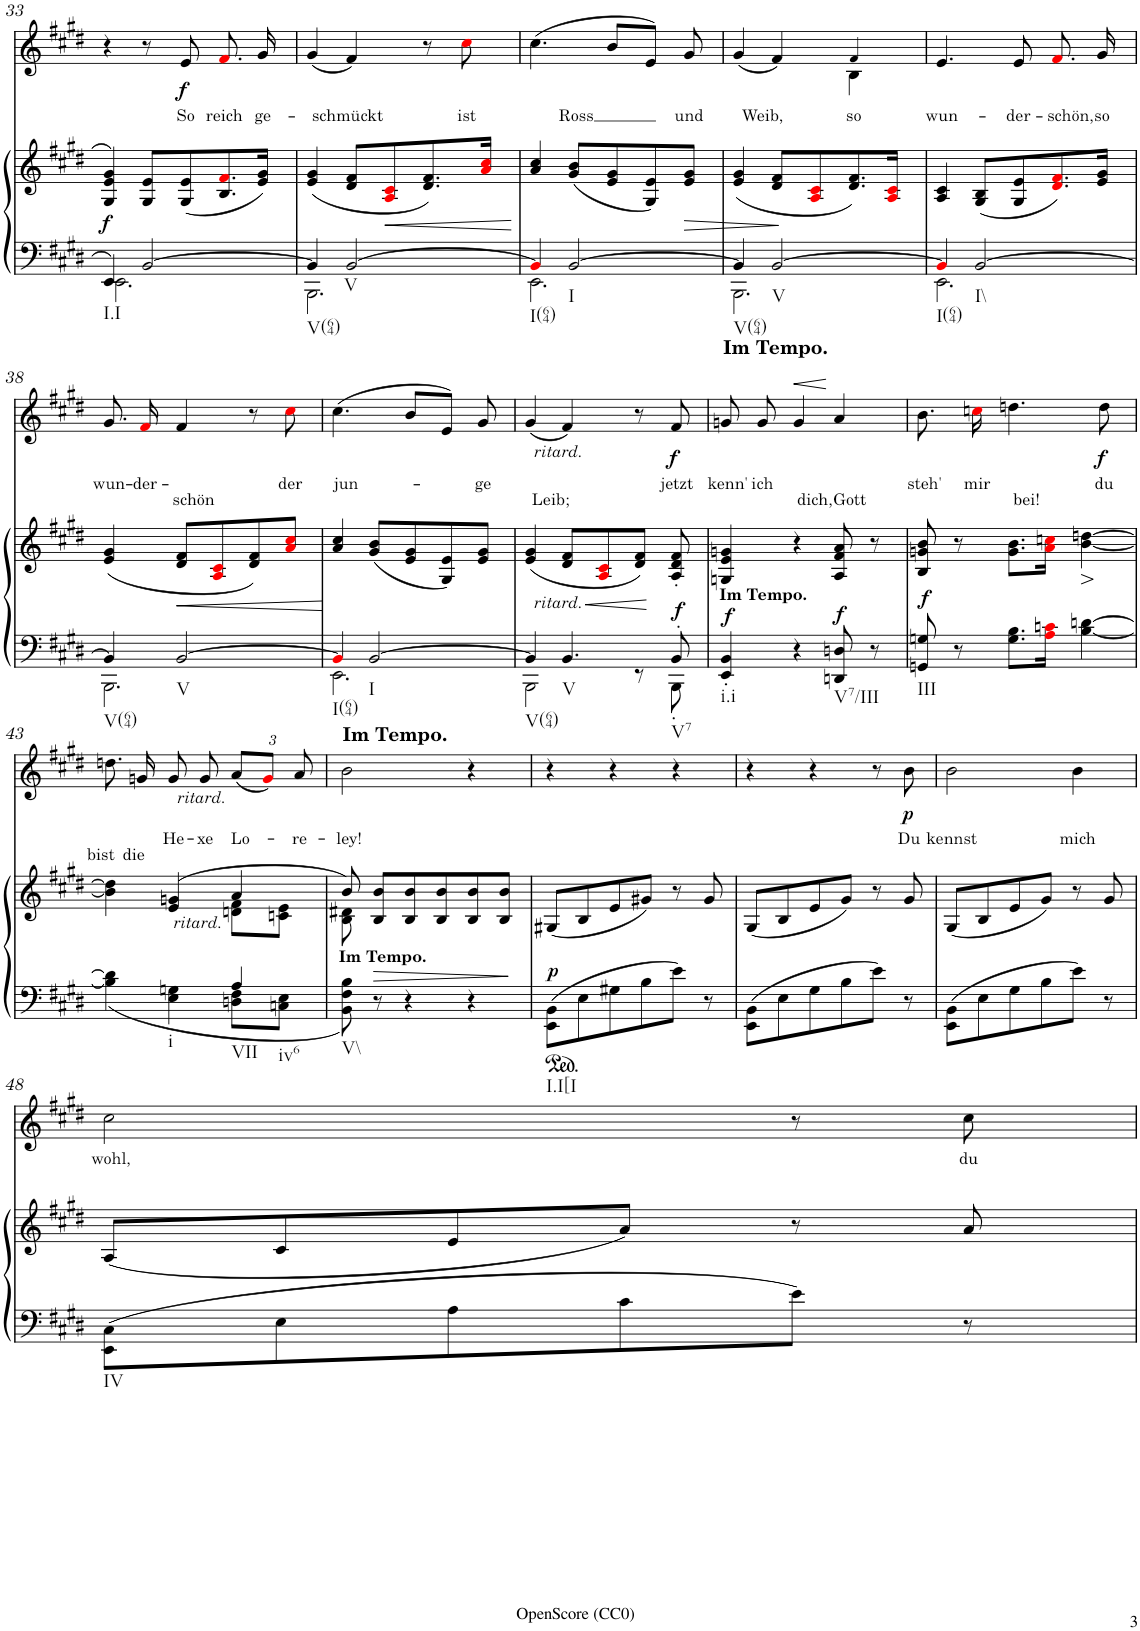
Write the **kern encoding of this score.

**kern	**kern	**dynam	**kern	**text	**dynam
*part2	*part2	*part2	*part1	*part1	*part1
*staff3	*staff2	*staff2/3	*staff1	*staff1	*staff1
*I"Piano	*	*	*I"Voice	*	*
*I'Pno	*	*	*	*	*
!!LO:PB:g=z
*clefF4	*clefG2	*	*clefG2	*	*
*k[f#c#g#d#]	*k[f#c#g#d#]	*	*k[f#c#g#d#]	*	*
*M3/4	*M3/4	*	*M3/4	*	*
=33	=33	=33	=33	=33	=33
*^	*	*	*	*	*
!LO:TX:b:t=I.I	!	!	!	!	!	!
!	!	!	!LO:DY:b	!	!	!
4EE/	2.EE\	4G#/ 4e/ 4g#/	f	4r	.	.
[2BB/	.	8G#/ 8e/L	.	8r	.	.
!	!	!	!	!	!LO:LY:b	!LO:DY:b
.	.	(8G#/ 8e/	.	8e/	So	f
!	!	!	!	!	!LO:LY:b	!
.	.	8.B/ 8.f#i/	.	8.f#i/	reich	.
!	!	!	!	!	!LO:LY:b	!
.	.	16e/ 16g#/Jk)	.	16g#/	ge-	.
=34	=34	=34	=34	=34	=34	=34
!LO:TX:b:t=V(64)	!	!	!	!	!	!
!	!	!	!	!	!LO:LY:b	!
4BB/]	2.BBB\	(4e/ 4g#/	.	(4g#/	-schmückt	.
!LO:TX:b:t=V	!	!	!	!	!	!
[2BB/	.	8d#/ 8f#/L	.	4f#/)	.	.
!	!	!	!LO:HP:b	!	!	!
.	.	8Ai/ 8c#i/	<	.	.	.
.	.	8.d#/ 8.f#/)	.	8r	.	.
!	!	!	!	!	!LO:LY:b	!
.	.	.	.	8cc#i\	ist	.
.	.	16ai/ 16cc#i/Jk	.	.	.	.
*v	*v	*	*	*	*	*
.	.	[	.	.	.
=35	=35	=35	=35	=35	=35
*^	*	*	*	*	*
!LO:TX:b:t=I(64)	!	!	!	!	!	!
!	!	!	!	!	!LO:LY:b	!
4BBi/]	2.EE\	4a/ 4cc#/	.	(4.cc#\	Ross	.
!LO:TX:b:t=I	!	!	!	!	!	!
[2BB/	.	(8g#/ 8b/L	.	.	.	.
.	.	8e/ 8g#/	.	8b/L	.	.
.	.	8G#/ 8e/)	.	8e/J)	.	.
!	!	!	!LO:HP:b	!	!LO:LY:b	!
.	.	8e/ 8g#/J	>	8g#/	und	.
=36	=36	=36	=36	=36	=36	=36
!LO:TX:b:t=V(64)	!	!	!	!	!	!
!	!	!	!	!	!LO:LY:b	!
*	*	*	*	*^	*	*
4BB/]	2.BBB\	(4e/ 4g#/	.	(4g#/	2ryy	Weib,	.
!LO:TX:b:t=V	!	!	!	!	!	!	!
[2BB/	.	8d#/ 8f#/L	.	4f#/)	.	.	.
.	.	8Ai/ 8c#i/	]	.	.	.	.
!	!	!	!	!	!	!LO:LY:b	!
.	.	8.d#/ 8.f#/)	.	4B\	4f#/	so	.
.	.	16Ai/ 16c#i/Jk	.	.	.	.	.
*	*	*	*	*v	*v	*	*
=37	=37	=37	=37	=37	=37	=37
!LO:TX:b:t=I(64)	!	!	!	!	!	!
!	!	!	!	!	!LO:LY:b	!
4BBi/]	2.EE\	4A/ 4c#/	.	4.e/	wun-	.
!LO:TX:b:t=I\\	!	!	!	!	!	!
[2BB/	.	(8G#/ 8B/L	.	.	.	.
!	!	!	!	!	!LO:LY:b	!
.	.	8G#/ 8e/	.	8e/	-der-	.
!	!	!	!	!	!LO:LY:b	!
.	.	8.d#i/ 8.f#i/)	.	8.f#i/	-schön,	.
!	!	!	!	!	!LO:LY:b	!
.	.	16e/ 16g#/Jk	.	16g#/	so	.
!!LO:LB:g=z
=38	=38	=38	=38	=38	=38	=38
!LO:TX:b:t=V(64)	!	!	!	!	!	!
!	!	!	!	!	!LO:LY:b	!
4BB/]	2.BBB\	(4e/ 4g#/	.	8.g#/	wun-	.
!	!	!	!	!	!LO:LY:b	!
.	.	.	.	16f#i/	-der-	.
!LO:TX:b:t=V	!	!	!	!	!	!
!	!	!	!LO:HP:b	!	!LO:LY:b	!
[2BB/	.	8d#/ 8f#/L	<	4f#/	-schön	.
.	.	8Ai/ 8c#i/	.	.	.	.
.	.	8d#/ 8f#/)	.	8r	.	.
!	!	!	!	!	!LO:LY:b	!
.	.	8ai/ 8cc#i/J	.	8cc#i\	der	.
=39	=39	=39	=39	=39	=39	=39
!LO:TX:b:t=I(64)	!	!	!	!	!	!
!	!	!	!	!	!LO:LY:b	!
4BBi/]	2.EE\	4a/ 4cc#/	.	(4.cc#\	jun-	.
!LO:TX:b:t=I	!	!	!	!	!	!
[2BB/	.	(8g#/ 8b/L	[	.	.	.
.	.	8e/ 8g#/	.	8b/L	.	.
.	.	8G#/ 8e/)	.	8e/J)	.	.
!	!	!	!	!	!LO:LY:b	!
.	.	8e/ 8g#/J	.	8g#/	-ge	.
=40	=40	=40	=40	=40	=40	=40
!	!	!	!	!LO:TX:b:i:t=ritard.	!	!
!	!	!LO:TX:b:i:t=ritard.	!	!	!	!
!LO:TX:b:t=V(64)	!	!	!	!	!	!
!	!	!	!LO:HP:b	!	!LO:LY:b	!
4BB/]	2BBB\	(4e/ 4g#/	<	(4g#;</	Leib;	.
!LO:TX:b:t=V	!	!	!	!	!	!
4.BB/	.	8d#/ 8f#/L	.	4f#;</)	.	.
.	.	8Ai/ 8c#i/	.	.	.	.
.	8r	8d#/ 8f#/J)	.	8r	.	.
!LO:TX:b:t=V7	!	!	!	!	!	!
!	!	!	!LO:DY:n=1:a=2	!	!LO:LY:b	!LO:DY:b
8BB'/	8BBB'\	8A/' 8d#/' 8f#/'	[ f	8f#/	jetzt	f
=41	=41	=41	=41	=41	=41	=41
!	!	!	!	!LO:TX:a:B:t=Im Tempo.	!	!
!	!	!LO:TX:b:B:t=Im Tempo.	!	!	!	!
!LO:TX:b:t=i.i	!	!	!	!	!	!
!	!	!	!LO:DY:a=2	!	!LO:LY:b	!
*v	*v	*	*	*	*	*
4EE/' 4BB/'	4Gn/ 4e/ 4gn/	f	8gn/	kenn'	.
!	!	!	!	!LO:LY:b	!
.	.	.	8g/	ich	.
!	!	!	!	!LO:LY:b	!LO:HP:b
4r	4r	.	4g/	dich,	<
!LO:TX:b:t=V7/III	!	!	!	!	!
!	!	!LO:DY:a=2	!	!LO:LY:b	!
8DDn/ 8Dn/	8A/ 8f#/ 8a/	f	4a/	Gott	[
8r	8r	.	.	.	.
=42	=42	=42	=42	=42	=42
!LO:TX:b:t=III	!	!	!	!	!
!	!	!LO:DY:a=2	!	!LO:LY:b	!
8GGn/ 8Gn/	8B/ 8gn/ 8b/	f	8.b\	steh'	.
8r	8r	.	.	.	.
!	!	!	!	!LO:LY:b	!
.	.	.	16ccni\	mir	.
!	!	!	!	!LO:LY:b	!
8.G\ 8.B\L	8.g\ 8.b\L	.	4.ddn\	bei!	.
16Ai\ 16cni\Jk	16ai\ 16ccni\Jk	.	.	.	.
!	!	!LO:HP:b	!	!	!
[4B\ [>4dn\	[4b\ [>4ddn\	>	.	.	.
!	!	!	!	!LO:LY:b	!LO:DY:b
.	.	.	8dd\	du	f
.	.	]	.	.	.
!!LO:LB:g=z
=43	=43	=43	=43	=43	=43
*^	*^	*	*	*	*
!	!	!	!	!	!	!LO:LY:b	!
4B\] 4d\]	2ryy	4b\] 4dd\]	2ryy	.	8.ddn\	bist	.
!	!	!	!	!	!	!LO:LY:b	!
.	.	.	.	.	16gn/	die	.
!	!	!	!	!	!LO:TX:b:i:t=ritard.	!	!
!	!	!LO:TX:b:i:t=ritard.	!	!	!	!	!
!LO:TX:b:t=i	!	!	!	!	!	!	!
!	!	!	!	!	!	!LO:LY:b	!
4E\ 4Gn\	.	(4e/ 4gn/	.	.	8g/	He-	.
!	!	!	!	!	!	!LO:LY:b	!
.	.	.	.	.	8g/	-xe	.
*	*	*	*	*	*Xbrackettup	*	*
!LO:TX:b:t=VII	!	!	!	!	!	!	!
!LO:TX:b:t=iv6	!	!	!	!	!	!	!
!	!	!	!	!	!	!LO:LY:b	!
4A/	8Dn\ 8F#\L	4a/	8dn\ 8f#\L	.	(12a/L	Lo-	.
.	.	.	.	.	12gi/J)	.	.
.	8Cn\ 8E\J	.	8cn\ 8e\J	.	.	.	.
!	!	!	!	!	!	!LO:LY:b	!
.	.	.	.	.	12a/	-re-	.
*v	*v	*	*	*	*	*	*
=44	=44	=44	=44	=44	=44	=44
!	!	!	!	!LO:TX:a:B:t=Im Tempo.	!	!
!	!LO:TX:b:B:t=Im Tempo.	!	!	!	!	!
!LO:TX:b:t=V\\	!	!	!	!	!	!
!	!	!	!	!	!LO:LY:b	!
8BB\ 8F#\ 8B\	8b/)	8B\ 8d#X\	.	2b;<\	-ley!	.
!	!	!	!LO:HP:b	!	!	!
8r	8B/ 8b/L	2ryy	>	.	.	.
4r	8B/ 8b/	.	.	.	.	.
.	8B/ 8b/	.	.	.	.	.
4r	8B/ 8b/	.	.	4r	.	.
.	8B/ 8b/J	8ryy	.	.	.	.
*	*v	*v	*	*	*	*
.	.	]	.	.	.
=45	=45	=45	=45	=45	=45
!LO:TX:b:t=I.I[I	!	!	!	!	!
!	!	!LO:DY:a=2	!	!	!
8EE\ 8BB\L	(<8G#X/L	p	4r	.	.
8E\	8B/	.	.	.	.
8G#X\	8e/	.	4r	.	.
8B\	8g#X/J)	.	.	.	.
8e\J	8r	.	4r	.	.
8r	8g#/	.	.	.	.
=46	=46	=46	=46	=46	=46
8EE\ 8BB\L	(<8G#/L	.	4r	.	.
8E\	8B/	.	.	.	.
8G#\	8e/	.	4r	.	.
8B\	8g#/J)	.	.	.	.
8e\J	8r	.	8r	.	.
!	!	!	!	!LO:LY:b	!LO:DY:b
8r	8g#/	.	8b\	Du	p
=47	=47	=47	=47	=47	=47
!	!	!	!	!LO:LY:b	!
8EE\ 8BB\L	(<8G#/L	.	2b\	kennst	.
8E\	8B/	.	.	.	.
8G#\	8e/	.	.	.	.
8B\	8g#/J)	.	.	.	.
!	!	!	!	!LO:LY:b	!
8e\J	8r	.	4b\	mich	.
8r	8g#/	.	.	.	.
!!LO:LB:g=z
=48	=48	=48	=48	=48	=48
!LO:TX:b:t=IV	!	!	!	!	!
!	!	!	!	!LO:LY:b	!
8EE\ 8C#\L	(<8A/L	.	2cc#\	wohl,	.
8E\	8c#/	.	.	.	.
8A\	8e/	.	.	.	.
8c#\	8a/J)	.	.	.	.
8e\J	8r	.	8r	.	.
!	!	!	!	!LO:LY:b	!
8r	8a/	.	8cc#\	du	.
=	=	=	=	=	=
*-	*-	*-	*-	*-	*-
